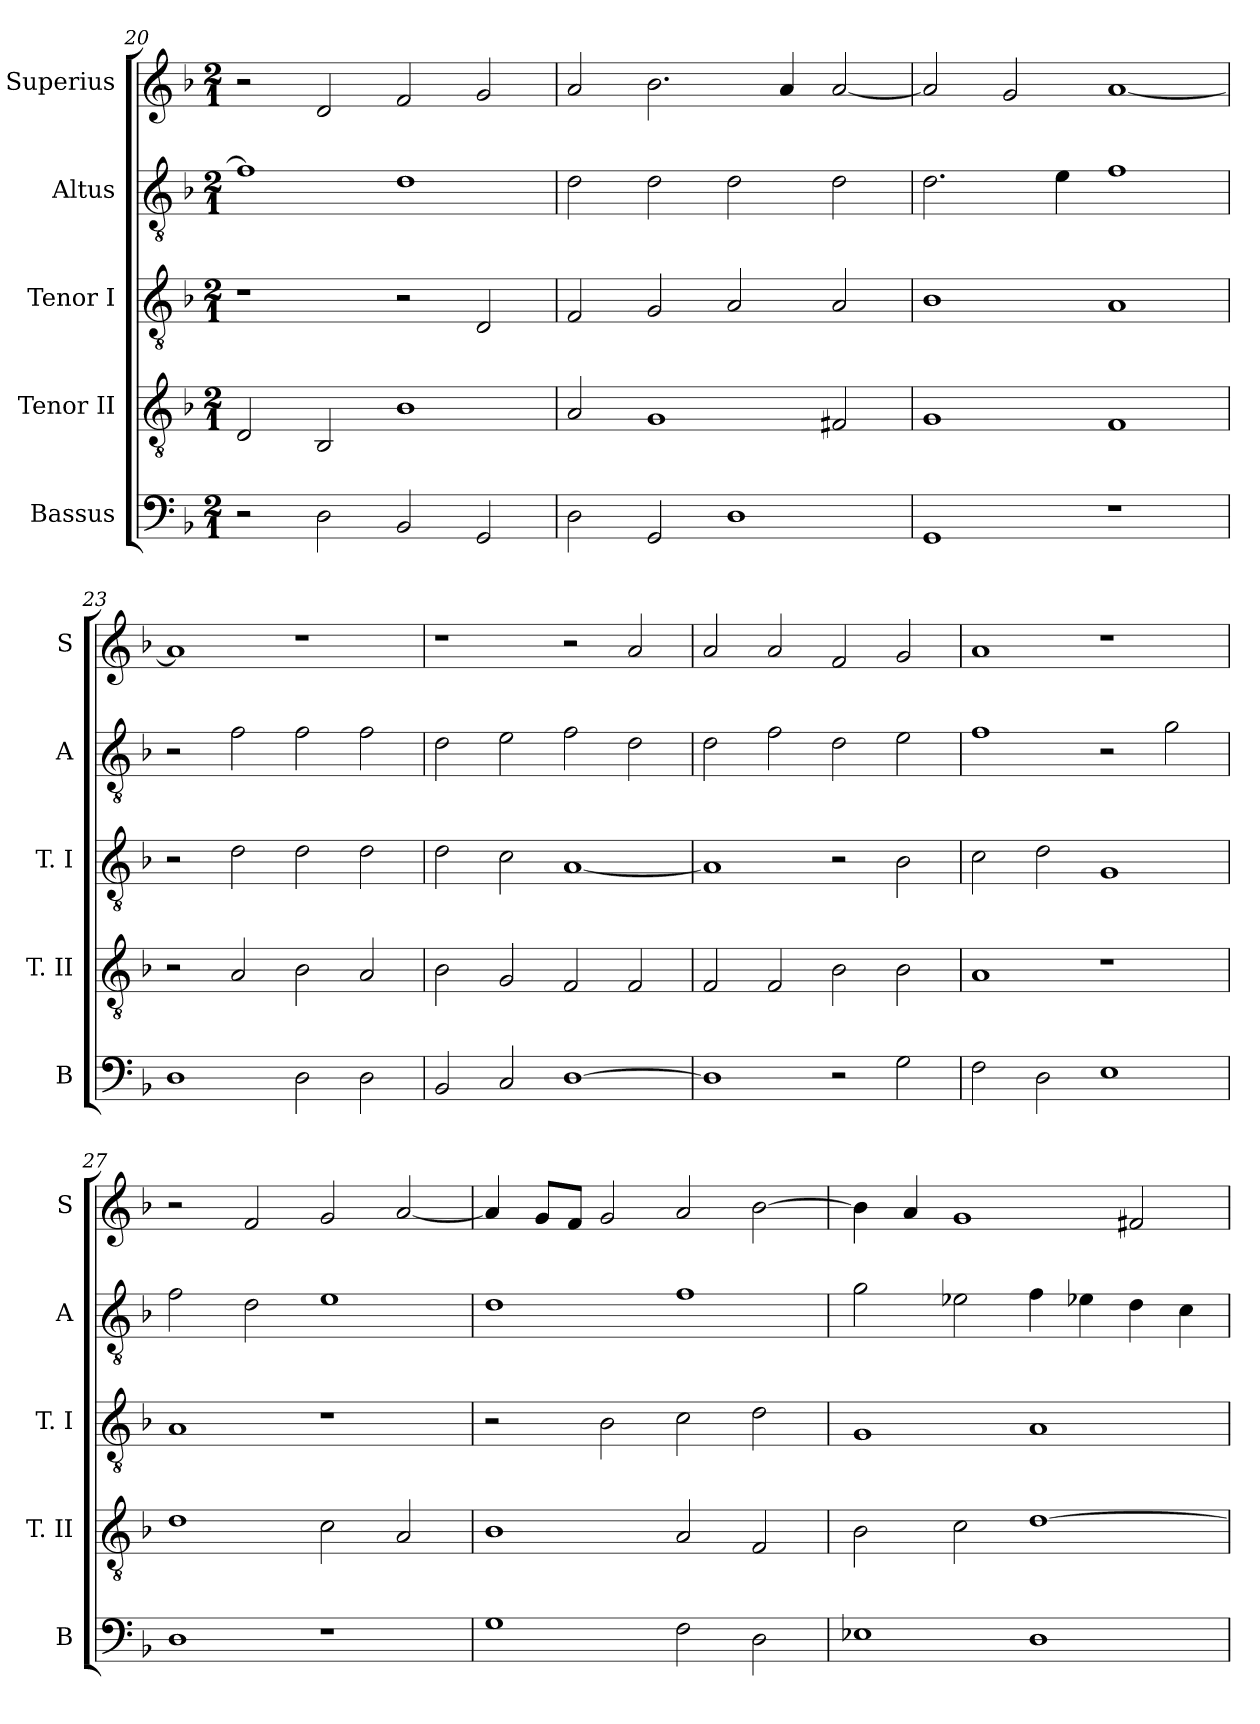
**kern	**kern	**kern	**kern	**kern
*part5	*part4	*part3	*part2	*part1
*staff5	*staff4	*staff3	*staff2	*staff1
*I"Bassus	*I"Tenor II	*I"Tenor I	*I"Altus	*I"Superius
*I'B	*I'T. II	*I'T. I	*I'A	*I'S
*clefF4	*clefGv2	*clefGv2	*clefGv2	*clefG2
*k[b-]	*k[b-]	*k[b-]	*k[b-]	*k[b-]
*F:	*F:	*F:	*F:	*F:
*M2/1	*M2/1	*M2/1	*M2/1	*M2/1
=20	=20	=20	=20	=20
2r	2D	1r	1f]	2r
2D	2BB-	.	.	2d
2BB-	1B-	2r	1d	2f
2GG	.	2D	.	2g
=21	=21	=21	=21	=21
2D	2A	2F	2d	2a
2GG	1G	2G	2d	2.b-
1D	.	2A	2d	.
.	.	.	.	4a
.	2F#X	2A	2d	[2a
=22	=22	=22	=22	=22
1GG	1G	1B-	2.d	2a]
.	.	.	.	2g
.	.	.	4e	.
1r	1F	1A	1f	[1a
=23	=23	=23	=23	=23
1D	2r	2r	2r	1a]
.	2A	2d	2f	.
2D	2B-	2d	2f	1r
2D	2A	2d	2f	.
=24	=24	=24	=24	=24
2BB-	2B-	2d	2d	1r
2C	2G	2c	2e	.
[1D	2F	[1A	2f	2r
.	2F	.	2d	2a
=25	=25	=25	=25	=25
1D]	2F	1A]	2d	2a
.	2F	.	2f	2a
2r	2B-	2r	2d	2f
2G	2B-	2B-	2e	2g
=26	=26	=26	=26	=26
2F	1A	2c	1f	1a
2D	.	2d	.	.
1E	1r	1G	2r	1r
.	.	.	2g	.
=27	=27	=27	=27	=27
1D	1d	1A	2f	2r
.	.	.	2d	2f
1r	2c	1r	1e	2g
.	2A	.	.	[2a
=28	=28	=28	=28	=28
1G	1B-	2r	1d	4a]
.	.	.	.	8gL
.	.	.	.	8fJ
.	.	2B-	.	2g
2F	2A	2c	1f	2a
2D	2F	2d	.	[2b-
=29	=29	=29	=29	=29
1E-X	2B-	1G	2g	4b-]
.	.	.	.	4a
.	2c	.	2e-X	1g
1D	[1d	1A	4f	.
.	.	.	4e-X	.
.	.	.	4d	2f#X
.	.	.	4c	.
=	=	=	=	=
*-	*-	*-	*-	*-
